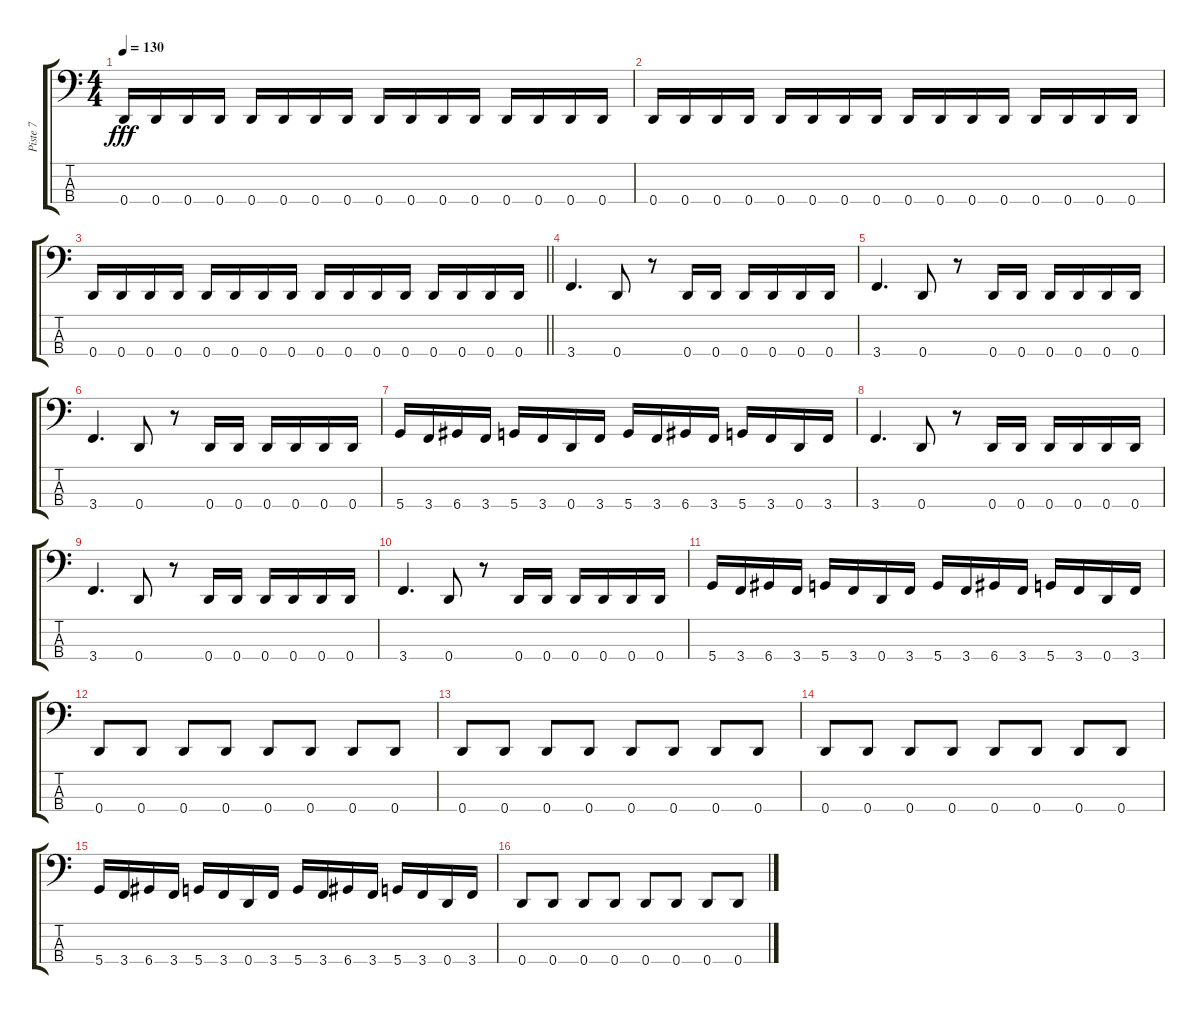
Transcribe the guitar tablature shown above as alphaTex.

\track ("Piste 7" "Piste 7") {instrument electricbasspick}
\staff {score tabs}
\tuning (G2 D2 A1 D1) {hide}
\ts (4 4)
\tempo 130
\clef f4
\ks c
0.4.16{dy fff} 0.4.16 0.4.16 0.4.16 0.4.16 0.4.16 0.4.16 0.4.16 0.4.16 0.4.16 0.4.16 0.4.16 0.4.16 0.4.16 0.4.16 0.4.16 |
0.4.16 0.4.16 0.4.16 0.4.16 0.4.16 0.4.16 0.4.16 0.4.16 0.4.16 0.4.16 0.4.16 0.4.16 0.4.16 0.4.16 0.4.16 0.4.16 |
\barLineRight lightlight
0.4.16 0.4.16 0.4.16 0.4.16 0.4.16 0.4.16 0.4.16 0.4.16 0.4.16 0.4.16 0.4.16 0.4.16 0.4.16 0.4.16 0.4.16 0.4.16 |
3.4.4{d} 0.4.8 r.8 0.4.16 0.4.16 0.4.16 0.4.16 0.4.16 0.4.16 |
3.4.4{d} 0.4.8 r.8 0.4.16 0.4.16 0.4.16 0.4.16 0.4.16 0.4.16 |
3.4.4{d} 0.4.8 r.8 0.4.16 0.4.16 0.4.16 0.4.16 0.4.16 0.4.16 |
5.4.16 3.4.16 6.4.16 3.4.16 5.4.16 3.4.16 0.4.16 3.4.16 5.4.16 3.4.16 6.4.16 3.4.16 5.4.16 3.4.16 0.4.16 3.4.16 |
3.4.4{d} 0.4.8 r.8 0.4.16 0.4.16 0.4.16 0.4.16 0.4.16 0.4.16 |
3.4.4{d} 0.4.8 r.8 0.4.16 0.4.16 0.4.16 0.4.16 0.4.16 0.4.16 |
3.4.4{d} 0.4.8 r.8 0.4.16 0.4.16 0.4.16 0.4.16 0.4.16 0.4.16 |
5.4.16 3.4.16 6.4.16 3.4.16 5.4.16 3.4.16 0.4.16 3.4.16 5.4.16 3.4.16 6.4.16 3.4.16 5.4.16 3.4.16 0.4.16 3.4.16 |
0.4.8 0.4.8 0.4.8 0.4.8 0.4.8 0.4.8 0.4.8 0.4.8 |
0.4.8 0.4.8 0.4.8 0.4.8 0.4.8 0.4.8 0.4.8 0.4.8 |
0.4.8 0.4.8 0.4.8 0.4.8 0.4.8 0.4.8 0.4.8 0.4.8 |
5.4.16 3.4.16 6.4.16 3.4.16 5.4.16 3.4.16 0.4.16 3.4.16 5.4.16 3.4.16 6.4.16 3.4.16 5.4.16 3.4.16 0.4.16 3.4.16 |
0.4.8 0.4.8 0.4.8 0.4.8 0.4.8 0.4.8 0.4.8 0.4.8
